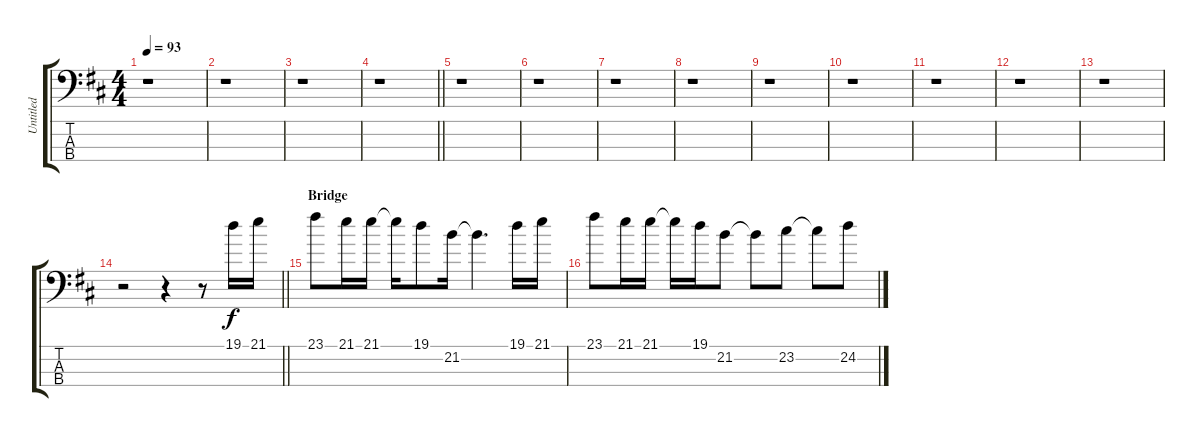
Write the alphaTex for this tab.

\track ("Untitled" "Untitled") {instrument fretlessbass}
\staff {score tabs}
\tuning (G2 D2 A1 E1) {hide}
\ts (4 4)
\tempo 93
\clef f4
\ks d
r.1{dy f} |
r.1 |
r.1 |
\barLineRight lightlight
r.1 |
r.1 |
r.1 |
r.1 |
r.1 |
r.1 |
r.1 |
r.1 |
r.1 |
r.1 |
\barLineRight lightlight
r.2 r.4 r.8 19.1.16 21.1.16 |
\section ("" "Bridge")
23.1.8 21.1.16 21.1.16 21.1{t}.16 19.1.8 21.2.16 21.2{t}.4{d} 19.1.16 21.1.16 |
23.1.8 21.1.16 21.1.16 21.1{t}.16 19.1.16 21.2.8 21.2{t}.8 23.2.8 23.2{t}.8 24.2.8
